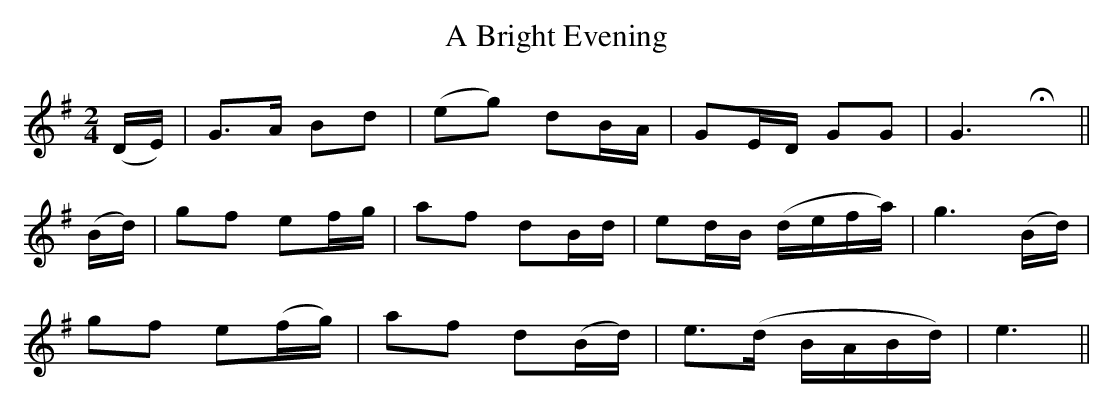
X:1
T: A Bright Evening
M: 2/4
L: 1/8
K: G
(D/E/) | G>A Bd | (eg) dB/A/ | GE/D/ GG | G3 Hx ||
(B/d/) | gf ef/g/ | af dB/d/ | ed/B/ (d/e/f/a/) | g3 (B/d/) |
gf e(f/g/) | af d(B/d/) | e>(d B/A/B/d/) | e3 ||
